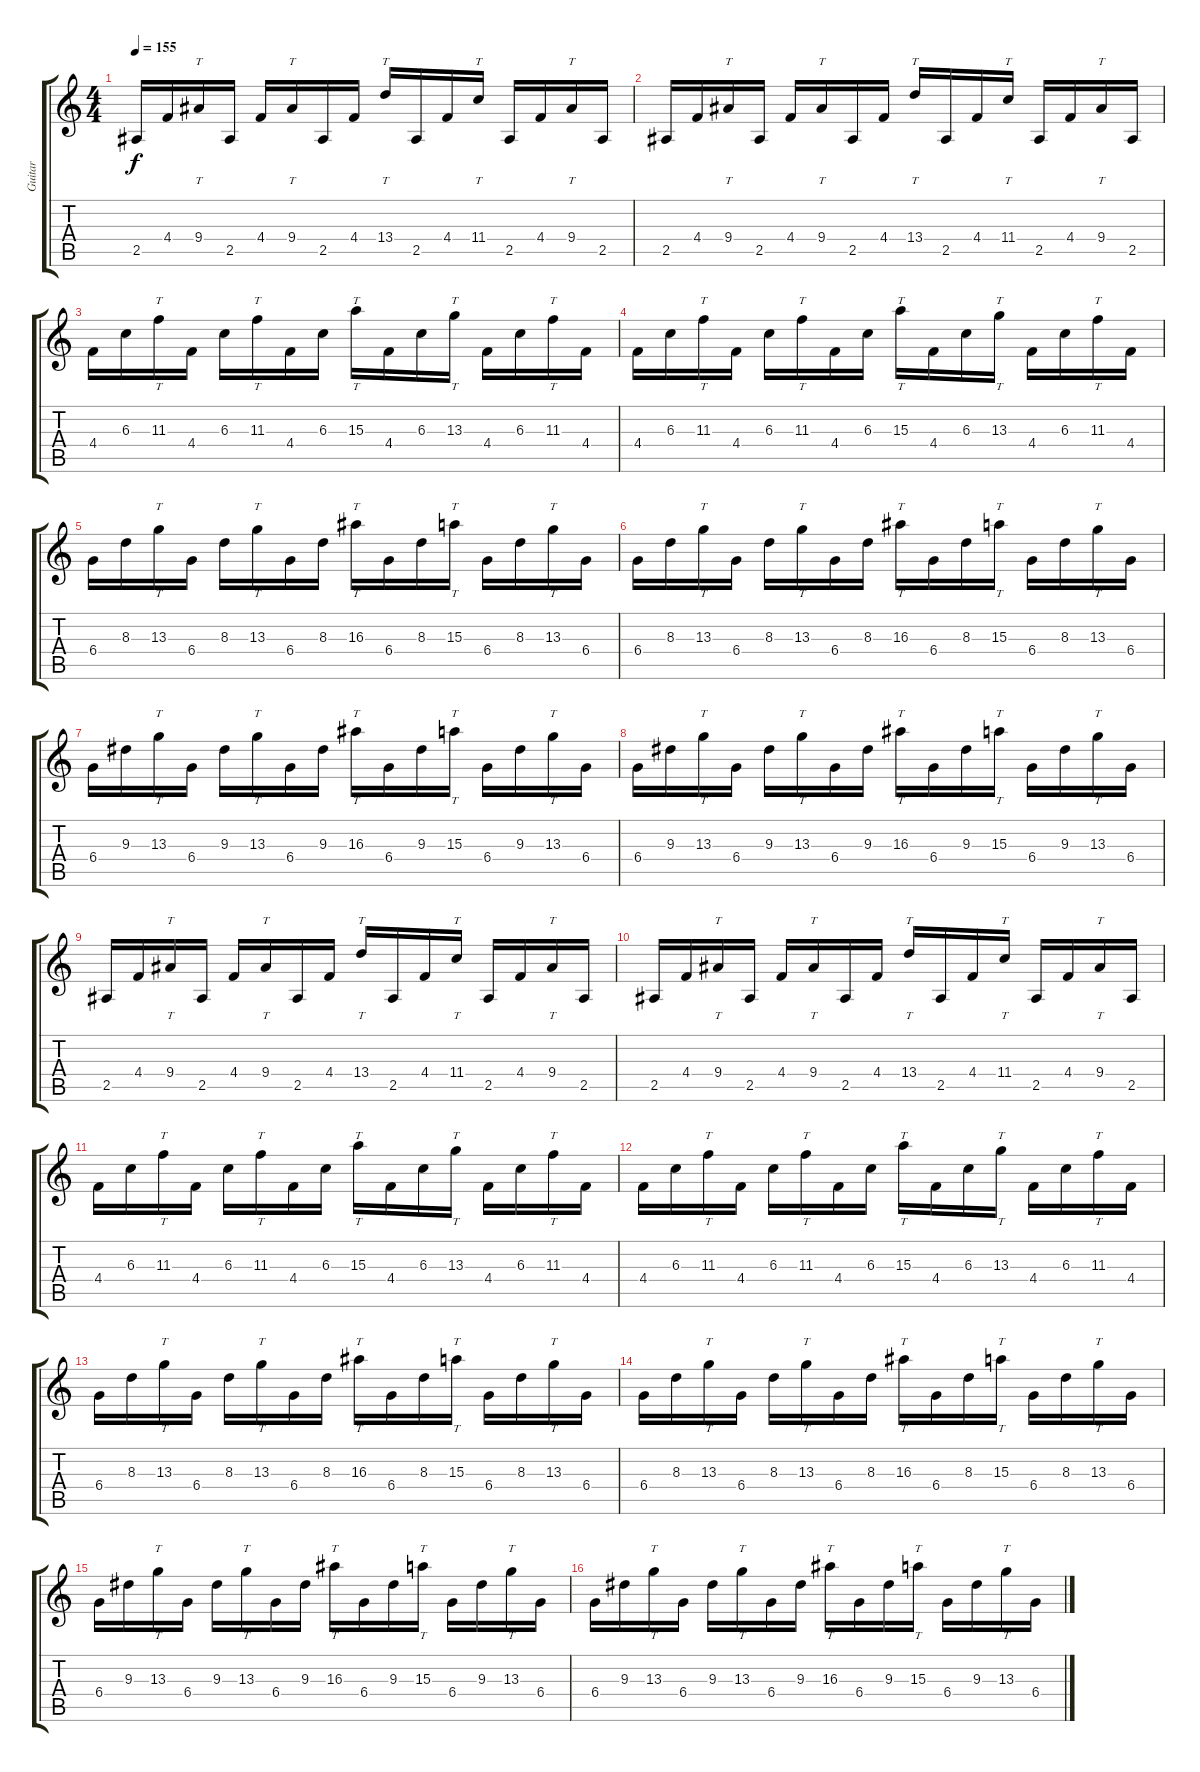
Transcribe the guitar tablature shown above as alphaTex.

\track ("Guitar" "Guitar") {instrument acousticguitarnylon}
\staff {score tabs}
\tuning (Eb4 Bb3 Gb3 Db3 Ab2 Eb2) {hide}
\ts (4 4)
\tempo 155
\clef g2
\ks c
2.5.16{dy f balance 0} 4.4.16 9.4.16{tt} 2.5.16 4.4.16 9.4.16{tt} 2.5.16 4.4.16 13.4.16{tt} 2.5.16 4.4.16 11.4.16{tt} 2.5.16 4.4.16 9.4.16{tt} 2.5.16 |
2.5.16 4.4.16 9.4.16{tt} 2.5.16 4.4.16 9.4.16{tt} 2.5.16 4.4.16 13.4.16{tt} 2.5.16 4.4.16 11.4.16{tt} 2.5.16 4.4.16 9.4.16{tt} 2.5.16 |
4.4.16{balance 16} 6.3.16 11.3.16{tt} 4.4.16 6.3.16 11.3.16{tt} 4.4.16 6.3.16 15.3.16{tt} 4.4.16 6.3.16 13.3.16{tt} 4.4.16 6.3.16 11.3.16{tt} 4.4.16 |
4.4.16 6.3.16 11.3.16{tt} 4.4.16 6.3.16 11.3.16{tt} 4.4.16 6.3.16 15.3.16{tt} 4.4.16 6.3.16 13.3.16{tt} 4.4.16 6.3.16 11.3.16{tt} 4.4.16 |
6.4.16{balance 0} 8.3.16 13.3.16{tt} 6.4.16 8.3.16 13.3.16{tt} 6.4.16 8.3.16 16.3.16{tt} 6.4.16 8.3.16 15.3.16{tt} 6.4.16 8.3.16 13.3.16{tt} 6.4.16 |
6.4.16 8.3.16 13.3.16{tt} 6.4.16 8.3.16 13.3.16{tt} 6.4.16 8.3.16 16.3.16{tt} 6.4.16 8.3.16 15.3.16{tt} 6.4.16 8.3.16 13.3.16{tt} 6.4.16 |
6.4.16{balance 16} 9.3.16 13.3.16{tt} 6.4.16 9.3.16 13.3.16{tt} 6.4.16 9.3.16 16.3.16{tt} 6.4.16 9.3.16 15.3.16{tt} 6.4.16 9.3.16 13.3.16{tt} 6.4.16 |
6.4.16 9.3.16 13.3.16{tt} 6.4.16 9.3.16 13.3.16{tt} 6.4.16 9.3.16 16.3.16{tt} 6.4.16 9.3.16 15.3.16{tt} 6.4.16 9.3.16 13.3.16{tt} 6.4.16 |
2.5.16{balance 0} 4.4.16 9.4.16{tt} 2.5.16 4.4.16 9.4.16{tt} 2.5.16 4.4.16 13.4.16{tt} 2.5.16 4.4.16 11.4.16{tt} 2.5.16 4.4.16 9.4.16{tt} 2.5.16 |
2.5.16 4.4.16 9.4.16{tt} 2.5.16 4.4.16 9.4.16{tt} 2.5.16 4.4.16 13.4.16{tt} 2.5.16 4.4.16 11.4.16{tt} 2.5.16 4.4.16 9.4.16{tt} 2.5.16 |
4.4.16{balance 16} 6.3.16 11.3.16{tt} 4.4.16 6.3.16 11.3.16{tt} 4.4.16 6.3.16 15.3.16{tt} 4.4.16 6.3.16 13.3.16{tt} 4.4.16 6.3.16 11.3.16{tt} 4.4.16 |
4.4.16 6.3.16 11.3.16{tt} 4.4.16 6.3.16 11.3.16{tt} 4.4.16 6.3.16 15.3.16{tt} 4.4.16 6.3.16 13.3.16{tt} 4.4.16 6.3.16 11.3.16{tt} 4.4.16 |
6.4.16{balance 0} 8.3.16 13.3.16{tt} 6.4.16 8.3.16 13.3.16{tt} 6.4.16 8.3.16 16.3.16{tt} 6.4.16 8.3.16 15.3.16{tt} 6.4.16 8.3.16 13.3.16{tt} 6.4.16 |
6.4.16 8.3.16 13.3.16{tt} 6.4.16 8.3.16 13.3.16{tt} 6.4.16 8.3.16 16.3.16{tt} 6.4.16 8.3.16 15.3.16{tt} 6.4.16 8.3.16 13.3.16{tt} 6.4.16 |
6.4.16{balance 16} 9.3.16 13.3.16{tt} 6.4.16 9.3.16 13.3.16{tt} 6.4.16 9.3.16 16.3.16{tt} 6.4.16 9.3.16 15.3.16{tt} 6.4.16 9.3.16 13.3.16{tt} 6.4.16 |
6.4.16 9.3.16 13.3.16{tt} 6.4.16 9.3.16 13.3.16{tt} 6.4.16 9.3.16 16.3.16{tt} 6.4.16 9.3.16 15.3.16{tt} 6.4.16 9.3.16 13.3.16{tt} 6.4.16
